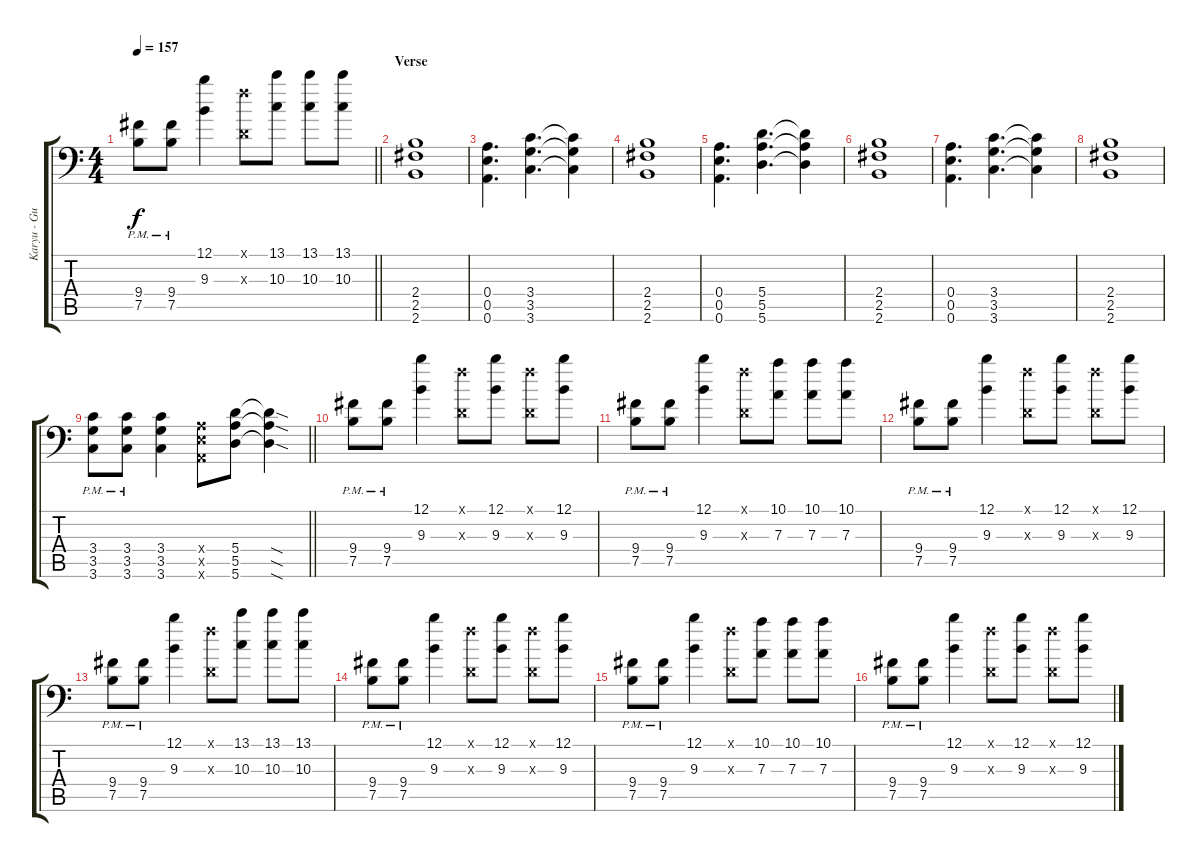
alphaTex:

\track ("Karyu - Guitar 1" "Karyu - Gu") {instrument distortionguitar}
\staff {score tabs}
\tuning (B3 Gb3 D3 A2 E2 A1) {hide}
\ts (4 4)
\tempo 157
\clef f4
\barLineRight lightlight
\ks c
(9.4{pm} 7.5{pm}).8{dy f} (9.4{pm} 7.5{pm}).8 (12.1 9.3).4 (6.1{x} 0.3{x}).8 (13.1 10.3).8 (13.1 10.3).8 (13.1 10.3).8 |
\section ("" "Verse")
(2.4 2.5 2.6).1 |
(0.4 0.5 0.6).4{d} (3.4 3.5 3.6).4{d} (3.4{t} 3.5{t} 3.6{t}).4 |
(2.4 2.5 2.6).1 |
(0.4 0.5 0.6).4{d} (5.4 5.5 5.6).4{d} (5.4{t} 5.5{t} 5.6{t}).4 |
(2.4 2.5 2.6).1 |
(0.4 0.5 0.6).4{d} (3.4 3.5 3.6).4{d} (3.4{t} 3.5{t} 3.6{t}).4 |
(2.4 2.5 2.6).1 |
\barLineRight lightlight
(3.4{pm} 3.5{pm} 3.6{pm}).8 (3.4{pm} 3.5{pm} 3.6{pm}).8 (3.4 3.5 3.6).4 (0.4{x} 0.5{x} 0.6{x}).8 (5.4 5.5 5.6).8 (5.4{sod t} 5.5{sod t} 5.6{sod t}).4 |
\section ("" "")
(9.4{pm} 7.5{pm}).8 (9.4{pm} 7.5{pm}).8 (12.1 9.3).4 (6.1{x} 0.3{x}).8 (12.1 9.3).8 (6.1{x} 0.3{x}).8 (12.1 9.3).8 |
(9.4{pm} 7.5{pm}).8 (9.4{pm} 7.5{pm}).8 (12.1 9.3).4 (6.1{x} 0.3{x}).8 (10.1 7.3).8 (10.1 7.3).8 (10.1 7.3).8 |
(9.4{pm} 7.5{pm}).8 (9.4{pm} 7.5{pm}).8 (12.1 9.3).4 (6.1{x} 0.3{x}).8 (12.1 9.3).8 (6.1{x} 0.3{x}).8 (12.1 9.3).8 |
(9.4{pm} 7.5{pm}).8 (9.4{pm} 7.5{pm}).8 (12.1 9.3).4 (6.1{x} 0.3{x}).8 (13.1 10.3).8 (13.1 10.3).8 (13.1 10.3).8 |
(9.4{pm} 7.5{pm}).8 (9.4{pm} 7.5{pm}).8 (12.1 9.3).4 (6.1{x} 0.3{x}).8 (12.1 9.3).8 (6.1{x} 0.3{x}).8 (12.1 9.3).8 |
(9.4{pm} 7.5{pm}).8 (9.4{pm} 7.5{pm}).8 (12.1 9.3).4 (6.1{x} 0.3{x}).8 (10.1 7.3).8 (10.1 7.3).8 (10.1 7.3).8 |
(9.4{pm} 7.5{pm}).8 (9.4{pm} 7.5{pm}).8 (12.1 9.3).4 (6.1{x} 0.3{x}).8 (12.1 9.3).8 (6.1{x} 0.3{x}).8 (12.1 9.3).8
